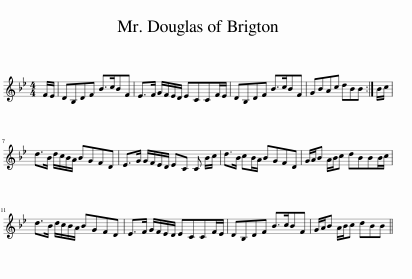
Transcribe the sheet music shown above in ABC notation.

X:1
L:1/8
M:4/4
I:linebreak $
K:Bb
V:1 treble
V:1
 F/E/ | DB,DF B>cBF | E>F G/F/E/D/ ECCF/E/ | DB,DF B>cBF | GBAc dBB :| %5
 B/c/ |$ d>B d/c/B/A/ BGFD | E>G G/F/E/D/ EC C B/c/ | d>B cB/A/ BGFD | G/A/B A/B/c dBBB/c/ |$ %10
 d>B d/c/B/A/ BGFD | E>F G/F/E/D/ ECCF/E/ | DB,DF B>cBF | G/A/B A/B/c dBB || %14
